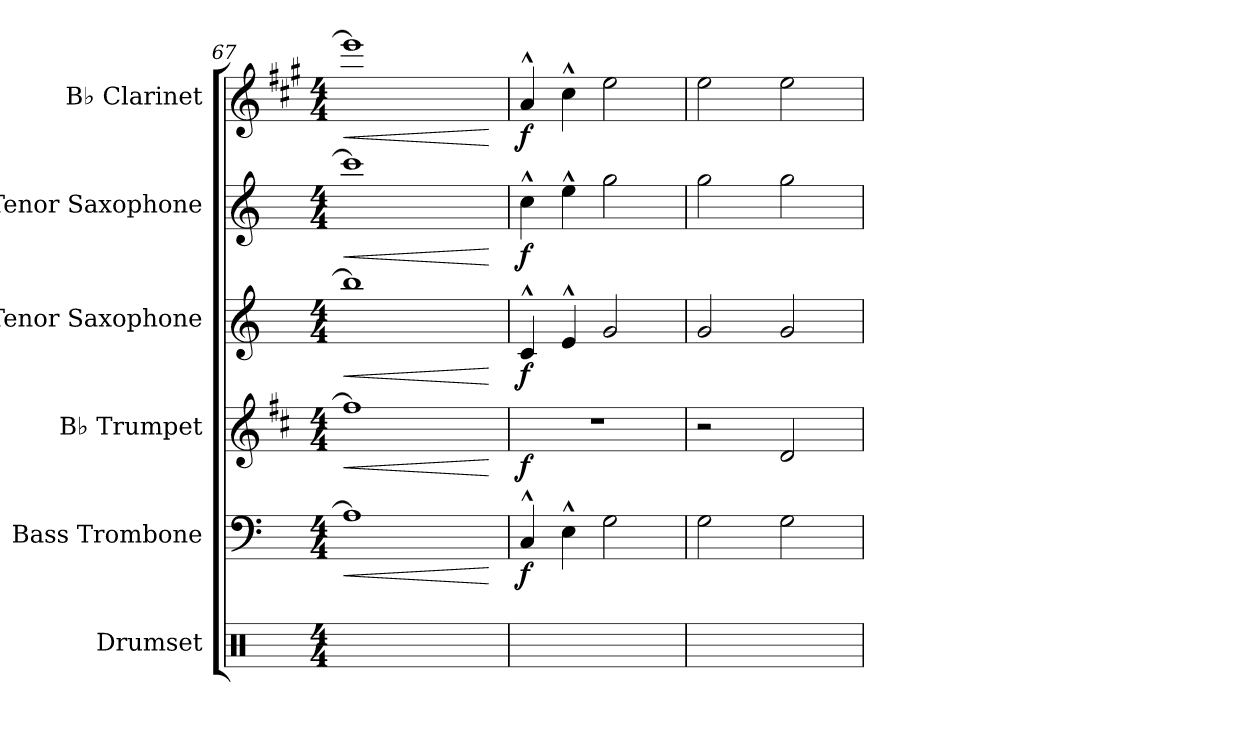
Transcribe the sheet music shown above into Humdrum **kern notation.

**kern	**kern	**dynam	**kern	**dynam	**kern	**dynam	**kern	**dynam	**kern	**dynam
*part6	*part5	*part5	*part4	*part4	*part3	*part3	*part2	*part2	*part1	*part1
*staff6	*staff5	*staff5	*staff4	*staff4	*staff3	*staff3	*staff2	*staff2	*staff1	*staff1
*I"Drumset	*I"Bass Trombone	*	*I"B♭ Trumpet	*	*I"Tenor Saxophone	*	*I"Tenor Saxophone	*	*I"B♭ Clarinet	*
*I'D. Set	*I'B. Tbn.	*	*I'B♭ Tpt.	*	*I'T. Sax.	*	*I'T. Sax.	*	*I'B♭ Cl.	*
*clefX	*clefF4	*	*clefG2	*	*clefG2	*	*clefG2	*	*clefG2	*
*	*	*	*ITrd1c2	*	*ITrd8c14	*	*ITrd8c14	*	*ITrd5c9	*
*k[]	*k[]	*	*k[]	*	*k[]	*	*k[]	*	*k[]	*
*M4/4	*M4/4	*	*M4/4	*	*M4/4	*	*M4/4	*	*M4/4	*
=67	=67	=67	=67	=67	=67	=67	=67	=67	=67	=67
!	!	!LO:HP:b	!	!LO:HP:b	!	!LO:HP:b	!	!LO:HP:b	!	!LO:HP:b
4R	1A-]	<	1ee]	<	1b]	<	1cc]	<	1gg]	<
4R	.	.	.	.	.	.	.	.	.	.
4R	.	.	.	.	.	.	.	.	.	.
4R	.	.	.	.	.	.	.	.	.	.
.	.	[	.	[	.	[	.	[	.	[
=68	=68	=68	=68	=68	=68	=68	=68	=68	=68	=68
!	!	!LO:DY:b	!	!LO:DY:b	!	!LO:DY:b	!	!LO:DY:b	!	!LO:DY:b
4R	4C^^/	f	1r	f	4C^^/	f	4c^^\	f	4c^^/	f
4R	4E^^\	.	.	.	4E^^/	.	4e^^\	.	4e^^\	.
4R	2G\	.	.	.	2G/	.	2g\	.	2g\	.
4R	.	.	.	.	.	.	.	.	.	.
!!LO:PB:g=z
=69	=69	=69	=69	=69	=69	=69	=69	=69	=69	=69
4R	2G\	.	2r	.	2G/	.	2g\	.	2g\	.
4R	.	.	.	.	.	.	.	.	.	.
4R	2G\	.	2c/	.	2G/	.	2g\	.	2g\	.
4R	.	.	.	.	.	.	.	.	.	.
=	=	=	=	=	=	=	=	=	=	=
*-	*-	*-	*-	*-	*-	*-	*-	*-	*-	*-
